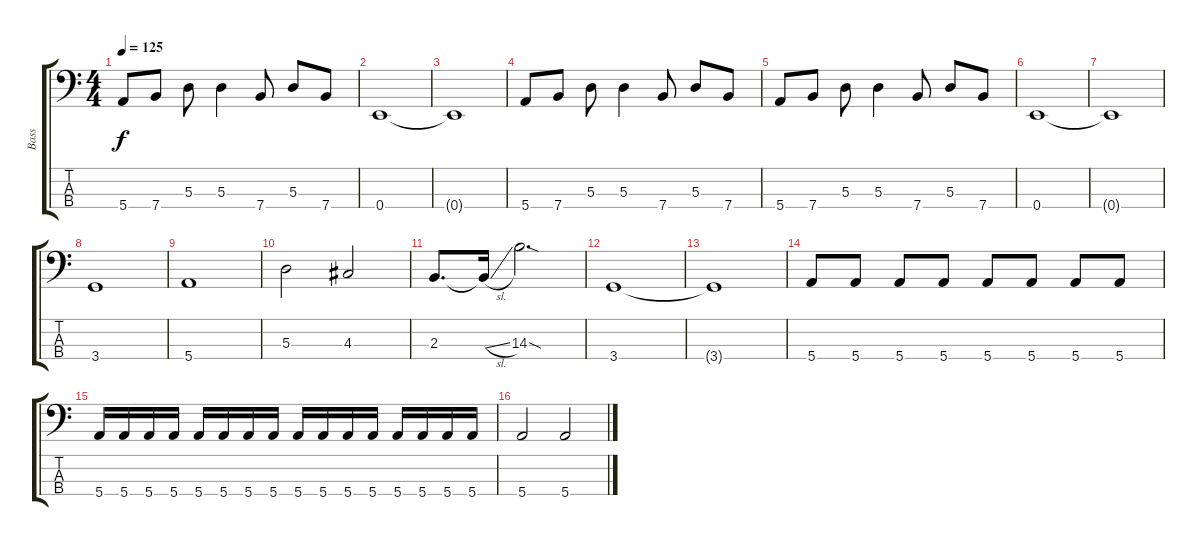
\track ("Bass" "Bass") {instrument electricbassfinger}
\staff {score tabs}
\tuning (G2 D2 A1 E1) {hide}
\ts (4 4)
\tempo 125
\clef f4
\ks c
5.4.8{dy f} 7.4.8 5.3.8 5.3.4 7.4.8 5.3.8 7.4.8 |
0.4.1 |
0.4{t}.1 |
5.4.8 7.4.8 5.3.8 5.3.4 7.4.8 5.3.8 7.4.8 |
5.4.8 7.4.8 5.3.8 5.3.4 7.4.8 5.3.8 7.4.8 |
0.4.1 |
0.4{t}.1 |
3.4.1 |
5.4.1 |
5.3.2 4.3.2 |
2.3.8{d} 2.3{sl t}.16 14.3{sod}.2{d} |
3.4.1 |
3.4{t}.1 |
5.4.8 5.4.8 5.4.8 5.4.8 5.4.8 5.4.8 5.4.8 5.4.8 |
5.4.16 5.4.16 5.4.16 5.4.16 5.4.16 5.4.16 5.4.16 5.4.16 5.4.16 5.4.16 5.4.16 5.4.16 5.4.16 5.4.16 5.4.16 5.4.16 |
5.4.2 5.4.2
